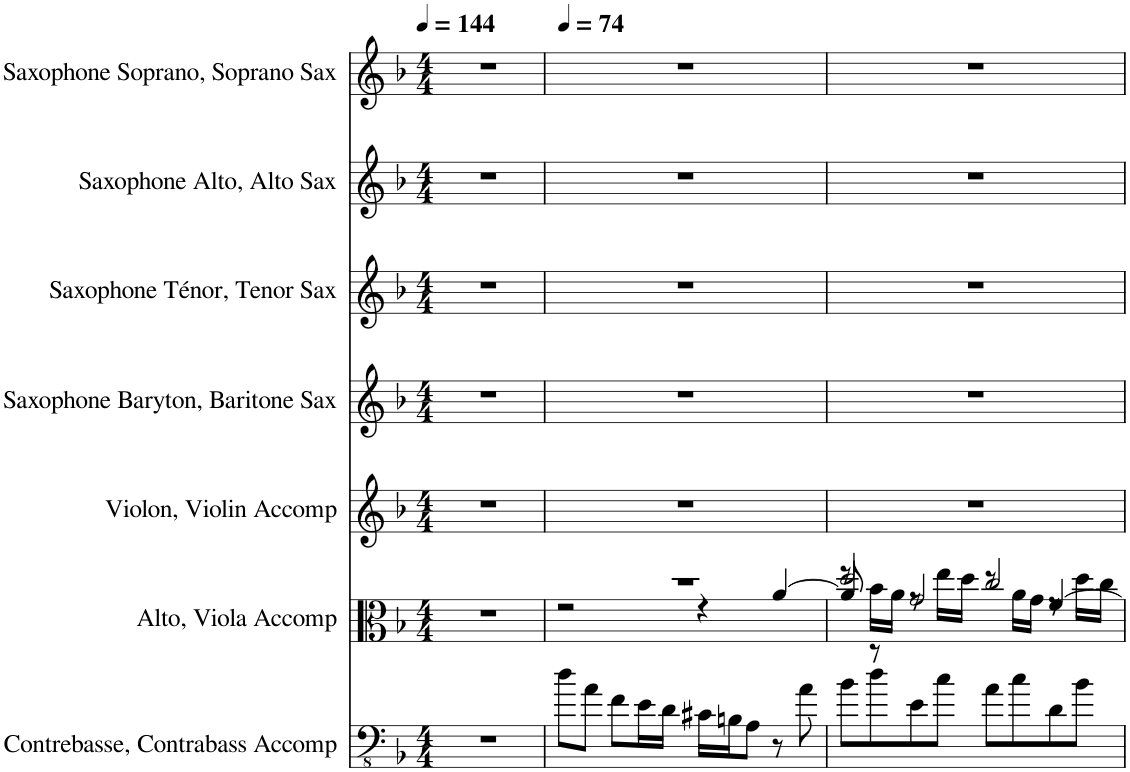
**kern	**kern	**kern	**kern	**kern	**kern	**kern
*part7	*part6	*part5	*part4	*part3	*part2	*part1
*staff7	*staff6	*staff5	*staff4	*staff3	*staff2	*staff1
*I"Contrebasse, Contrabass Accomp	*I"Alto, Viola Accomp	*I"Violon, Violin Accomp	*I"Saxophone Baryton, Baritone Sax	*I"Saxophone Ténor, Tenor Sax	*I"Saxophone Alto, Alto Sax	*I"Saxophone Soprano, Soprano Sax
*I'Cb.	*I'Alt.	*I'Vln.	*I'Sax. Bar.	*I'Sax. T.	*I'Sax. A.	*I'Sax. S.
*clefFv4	*clefC3	*clefG2	*clefG2	*clefG2	*clefG2	*clefG2
*Trd7c12	*	*	*Trd12c21	*Trd8c14	*Trd5c9	*Trd1c2
*k[b-]	*k[b-]	*k[b-]	*k[b-]	*k[b-]	*k[b-]	*k[b-]
*M4/4	*M4/4	*M4/4	*M4/4	*M4/4	*M4/4	*M4/4
*MM144	*MM144	*MM144	*MM144	*MM144	*MM144	*MM144
=1	=1	=1	=1	=1	=1	=1
1r	1r	1r	1r	1r	1r	1r
=2	=2	=2	=2	=2	=2	=2
*	*	*	*	*	*	*MM74
*	*^	*	*	*	*	*
8d\L	1r	2r	1r	1r	1r	1r	1r
8A\J	.	.	.	.	.	.	.
8F\L	.	.	.	.	.	.	.
16E\L	.	.	.	.	.	.	.
16D\JJ	.	.	.	.	.	.	.
16C#X\LL	.	4r	.	.	.	.	.
16BBn\J	.	.	.	.	.	.	.
8AA\J	.	.	.	.	.	.	.
8r	.	[4a/	.	.	.	.	.
8A\	.	.	.	.	.	.	.
=3	=3	=3	=3	=3	=3	=3	=3
*	*	*^	*	*	*	*	*
8B-\L	2dd/	8r	8a/]	1r	1r	1r	1r	1r
8d\	.	16b-\LL	8r	.	.	.	.	.
.	.	16a\JJ	.	.	.	.	.	.
8E\	.	8r	2g/	.	.	.	.	.
8c\J	.	16ee\LL	.	.	.	.	.	.
.	.	16dd\JJ	.	.	.	.	.	.
8A\L	2cc/	8r	.	.	.	.	.	.
8c\	.	16a\LL	.	.	.	.	.	.
.	.	16g\JJ	.	.	.	.	.	.
8D\	.	8r	[4f/	.	.	.	.	.
8B-\J	.	16dd\LL	.	.	.	.	.	.
.	.	16cc\JJ	.	.	.	.	.	.
*	*v	*v	*v	*	*	*	*	*
=	=	=	=	=	=	=
*-	*-	*-	*-	*-	*-	*-
